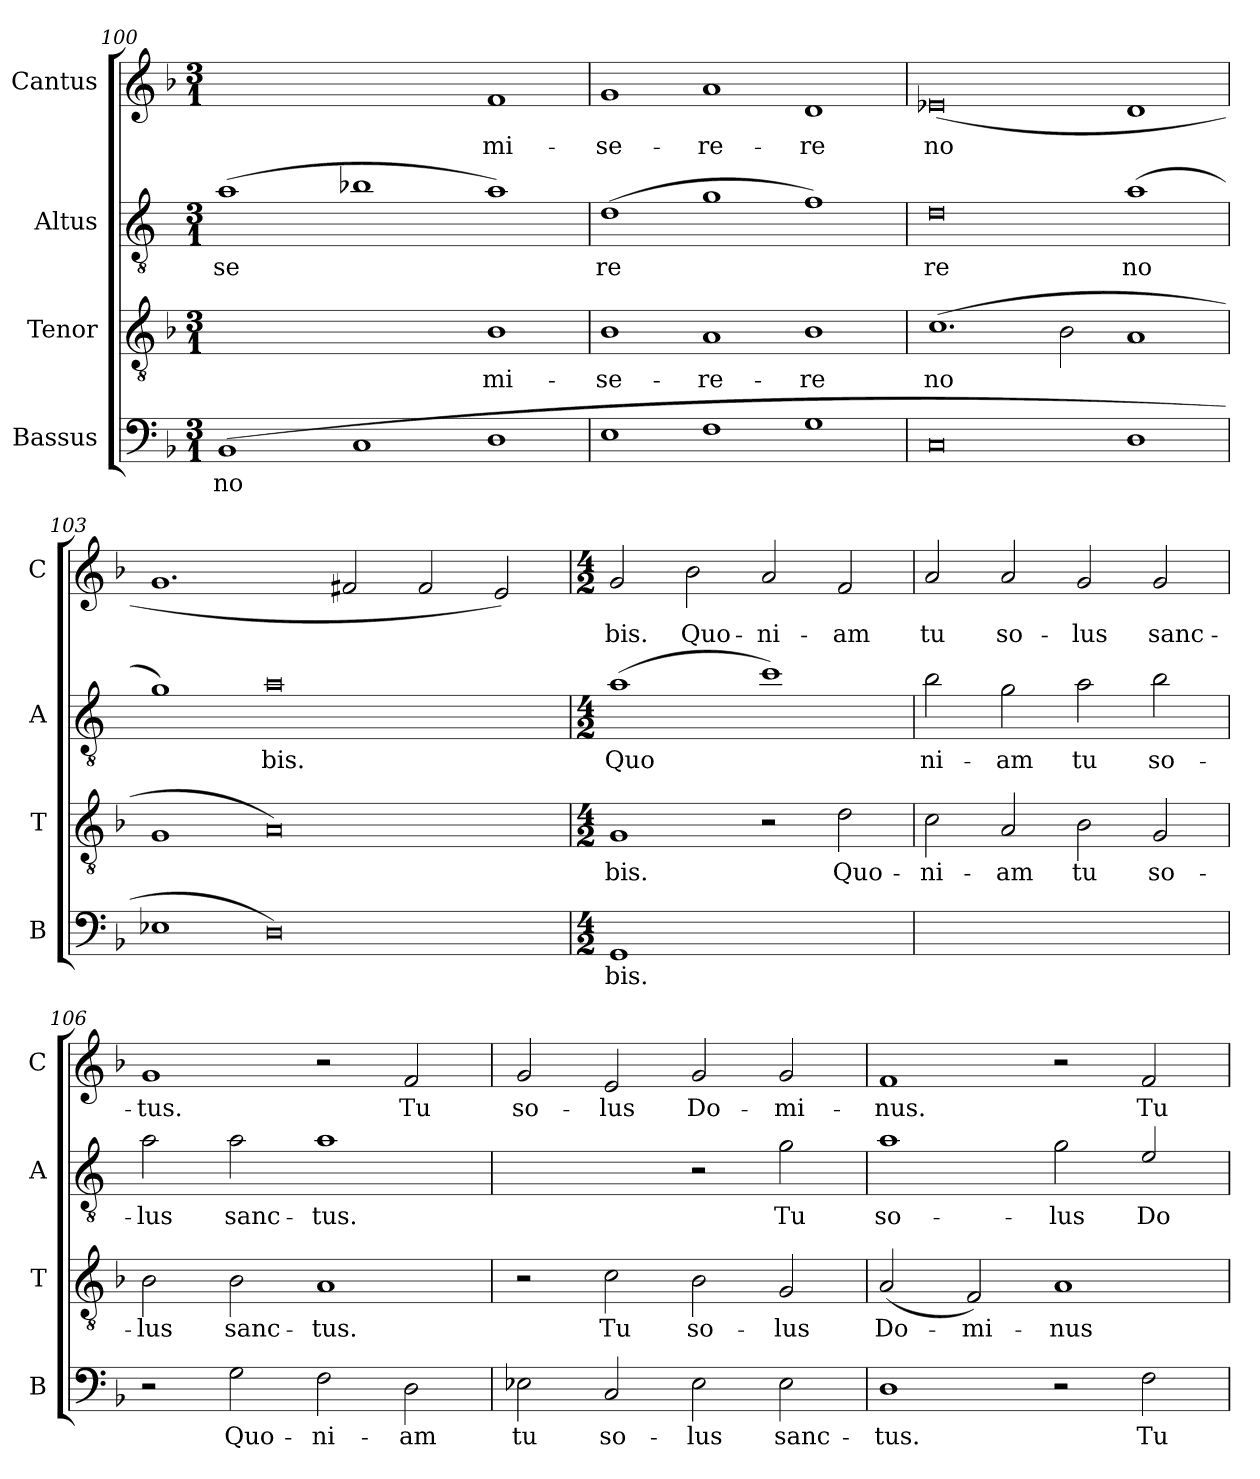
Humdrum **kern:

**kern	**text	**kern	**text	**kern	**text	**kern	**text
*part4	*part4	*part3	*part3	*part2	*part2	*part1	*part1
*staff4	*staff4	*staff3	*staff3	*staff2	*staff2	*staff1	*staff1
*I"Bassus	*	*I"Tenor	*	*I"Altus	*	*I"Cantus	*
*I'B	*	*I'T	*	*I'A	*	*I'C	*
*clefF4	*	*clefGv2	*	*clefGv2	*	*clefG2	*
*	*	*	*	*ITrd4c7	*	*	*
*k[b-]	*	*k[b-]	*	*k[b-]	*	*k[b-]	*
*M3/1	*	*M3/1	*	*M3/1	*	*M3/1	*
=100	=100	=100	=100	=100	=100	=100	=100
!	!LO:LY:b	!	!	!	!LO:LY:b	!	!
(1BB-	no	2ryy	.	(1d	se	2ryy	.
.	.	2ryy	.	.	.	2ryy	.
1C	.	2ryy	.	1e-X	.	2ryy	.
.	.	2ryy	.	.	.	2ryy	.
!	!	!	!LO:LY:b	!	!	!	!LO:LY:b
1D	.	1B-	mi-	1d)	.	1f	mi-
=101	=101	=101	=101	=101	=101	=101	=101
!	!	!	!LO:LY:b	!	!LO:LY:b	!	!LO:LY:b
1E	.	1B-	se-	(1G	re	1g	se-
!	!	!	!LO:LY:b	!	!	!	!LO:LY:b
1F	.	1A	re-	1c	.	1a	re-
!	!	!	!LO:LY:b	!	!	!	!LO:LY:b
1G	.	1B-	re	1B-)	.	1d	re
!!LO:LB:g=z
=102	=102	=102	=102	=102	=102	=102	=102
!	!	!	!LO:LY:b	!	!LO:LY:b	!	!LO:LY:b
0C	.	(1.c	no	0G	re	(0e-X	no
.	.	2B-\	.	.	.	.	.
!	!	!	!	!	!LO:LY:b	!	!
1D	.	1A	.	(1d	no	1d	.
=103	=103	=103	=103	=103	=103	=103	=103
1E-X	.	1G	.	1c)	.	1.g	.
!	!	!	!	!	!LO:LY:b	!	!
0D)	.	0A)	.	0d	bis.	.	.
.	.	.	.	.	.	2f#X/	.
.	.	.	.	.	.	2f#/	.
.	.	.	.	.	.	2e/)	.
!!LO:LB:g=z
=104	=104	=104	=104	=104	=104	=104	=104
*M4/2	*	*M4/2	*	*M4/2	*	*M4/2	*
!	!LO:LY:b	!	!LO:LY:b	!	!LO:LY:b	!	!LO:LY:b
1GG	bis.	1G	bis.	(1d	Quo	2g/	bis.
!	!	!	!	!	!	!	!LO:LY:b
.	.	.	.	.	.	2b-\	Quo-
!	!	!	!	!	!	!	!LO:LY:b
2ryy	.	2r	.	1f)	.	2a/	ni-
!	!	!	!LO:LY:b	!	!	!	!LO:LY:b
2ryy	.	2d\	Quo-	.	.	2f/	am
=105	=105	=105	=105	=105	=105	=105	=105
!	!	!	!LO:LY:b	!	!LO:LY:b	!	!LO:LY:b
0ryy	.	2c\	ni-	2e\	ni-	2a/	tu
!	!	!	!LO:LY:b	!	!LO:LY:b	!	!LO:LY:b
.	.	2A/	am	2c\	am	2a/	so-
!	!	!	!LO:LY:b	!	!LO:LY:b	!	!LO:LY:b
.	.	2B-\	tu	2d\	tu	2g/	lus
!	!	!	!LO:LY:b	!	!LO:LY:b	!	!LO:LY:b
.	.	2G/	so-	2e\	so-	2g/	sanc-
=106	=106	=106	=106	=106	=106	=106	=106
!	!	!	!LO:LY:b	!	!LO:LY:b	!	!LO:LY:b
2r	.	2B-\	lus	2d\	lus	1g	tus.
!	!LO:LY:b	!	!LO:LY:b	!	!LO:LY:b	!	!
2G\	Quo-	2B-\	sanc-	2d\	sanc-	.	.
!	!LO:LY:b	!	!LO:LY:b	!	!LO:LY:b	!	!
2F\	ni-	1A	tus.	1d	tus.	2r	.
!	!LO:LY:b	!	!	!	!	!	!LO:LY:b
2D\	am	.	.	.	.	2f/	Tu
=107	=107	=107	=107	=107	=107	=107	=107
!	!LO:LY:b	!	!	!	!	!	!LO:LY:b
2E-X\	tu	2r	.	2ryy	.	2g/	so-
!	!LO:LY:b	!	!LO:LY:b	!	!	!	!LO:LY:b
2C/	so-	2c\	Tu	2ryy	.	2e/	lus
!	!LO:LY:b	!	!LO:LY:b	!	!	!	!LO:LY:b
2E-\	lus	2B-\	so-	2r	.	2g/	Do-
!	!LO:LY:b	!	!LO:LY:b	!	!LO:LY:b	!	!LO:LY:b
2E-\	sanc-	2G/	lus	2c\	Tu	2g/	mi-
=108	=108	=108	=108	=108	=108	=108	=108
!	!LO:LY:b	!	!LO:LY:b	!	!LO:LY:b	!	!LO:LY:b
1D	tus.	(2A/	Do-	1d	so-	1f	nus.
!	!	!	!LO:LY:b	!	!	!	!
.	.	2F/)	mi-	.	.	.	.
!	!	!	!LO:LY:b	!	!LO:LY:b	!	!
2r	.	1A	nus_-	2c\	lus	2r	.
!	!LO:LY:b	!	!	!	!LO:LY:b	!	!LO:LY:b
2F\	Tu	.	.	2A/	Do-	2f/	Tu
=	=	=	=	=	=	=	=
*-	*-	*-	*-	*-	*-	*-	*-
